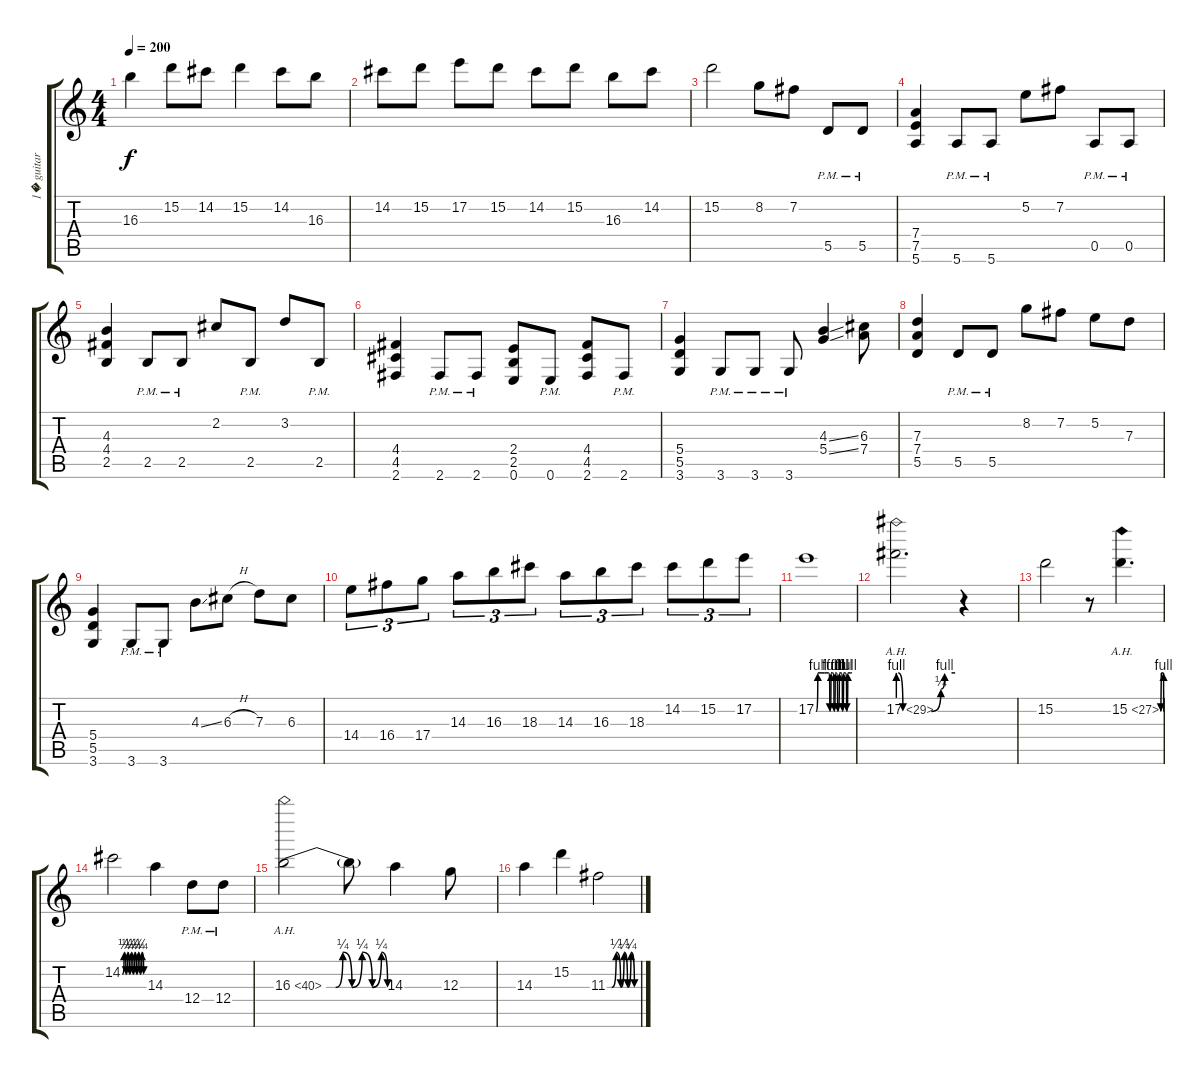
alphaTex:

\track ("1� guitar" "1� guitar") {instrument distortionguitar}
\staff {score tabs}
\tuning (E4 B3 G3 D3 A2 E2) {hide}
\ts (4 4)
\tempo 200
\clef g2
\ks c
16.3.4{dy f} 15.2.8 14.2.8 15.2.4 14.2.8 16.3.8 |
14.2.8 15.2.8 17.2.8 15.2.8 14.2.8 15.2.8 16.3.8 14.2.8 |
15.2.2 8.2.8 7.2.8 5.5{pm}.8 5.5{pm}.8 |
(7.4 7.5 5.6).4 5.6{pm}.8 5.6{pm}.8 5.2.8 7.2.8 0.5{pm}.8 0.5{pm}.8 |
(4.3 4.4 2.5).4 2.5{pm}.8 2.5{pm}.8 2.2.8 2.5{pm}.8 3.2.8 2.5{pm}.8 |
(4.4 4.5 2.6).4 2.6{pm}.8 2.6{pm}.8 (2.4 2.5 0.6).8 0.6{pm}.8 (4.4 4.5 2.6).8 2.6{pm}.8 |
(5.4 5.5 3.6).4 3.6{pm}.8 3.6{pm}.8 3.6{pm}.8 (4.3{ss} 5.4{ss}).4 (6.3 7.4).8 |
(7.3 7.4 5.5).4 5.5{pm}.8 5.5{pm}.8 8.2.8 7.2.8 5.2.8 7.3.8 |
(5.4 5.5 3.6).4 3.6{pm}.8 3.6{pm}.8 4.3{ss}.8 6.3{h}.8 7.3.8 6.3.8 |
14.4.8{tu (3 2)} 16.4.8{tu (3 2)} 17.4.8{tu (3 2)} 14.3.8{tu (3 2)} 16.3.8{tu (3 2)} 18.3.8{tu (3 2)} 14.3.8{tu (3 2)} 16.3.8{tu (3 2)} 18.3.8{tu (3 2)} 14.2.8{tu (3 2)} 15.2.8{tu (3 2)} 17.2.8{tu (3 2)} |
17.2{be (custom 0 0 3 4 14 4 21 4 23 0 25 4 28 4 30 0 32 4 34 4 36 0 39 4 42 4 44 0 46 4 49 4 51 0 53 4 58 4 60 4)}.1 |
17.2{be (custom 0 4 5 0 35 0 45 1 49 4 60 4) ah 12}.2{d} r.4 |
15.2.2 r.8 15.2{be (custom 0 0 2 4 34 4 40 0 60 0) ah 12}.4{d} |
14.2{be (custom 0 0 5 1 10 0 15 1 20 0 25 1 30 0 35 1 40 0 45 1 50 0 55 1 60 0)}.2 14.3.4 12.4{pm}.8 12.4{pm}.8 |
16.3{be (custom 0 0 9 0 16 1 25 0 35 1 45 0 54 1 60 0) ah 24}.2 16.3{t}.8 14.3.4 12.3.8 |
14.3.4 15.2.4 11.3{be (custom 0 0 9 0 18 1 27 0 34 1 41 0 48 1 55 0 60 0)}.2
